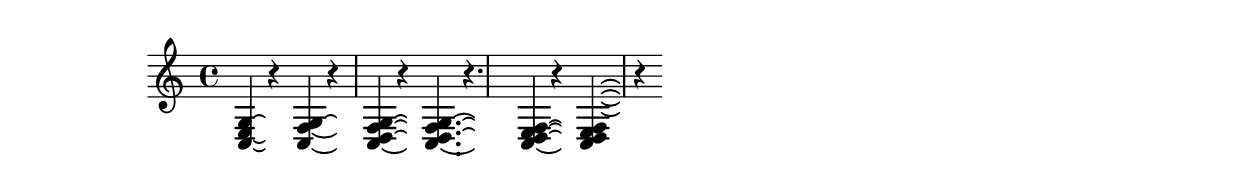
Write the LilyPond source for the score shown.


\header {


  texidoc = "
l.v. ties should avoid dots and staff lines, similar to normal ties.
They have fixed size. Their formatting can be tuned with
@code{tie-configuration}.

"
  }

\version "2.10.0"
\paper {
  ragged-right = ##t
}

\relative {
  <c e g>\laissezVibrer r4
  <c f g>\laissezVibrer r
  <c d f g>\laissezVibrer r
  <c d f g>4.\laissezVibrer r

  <c d e f>4\laissezVibrer r
  \override LaissezVibrerTieColumn #'tie-configuration
  = #'((-7 . -1)
       (-5 . -1)
       (-3 . 1)
       (-1 . 1))
  <c d e f>4\laissezVibrer r
}
